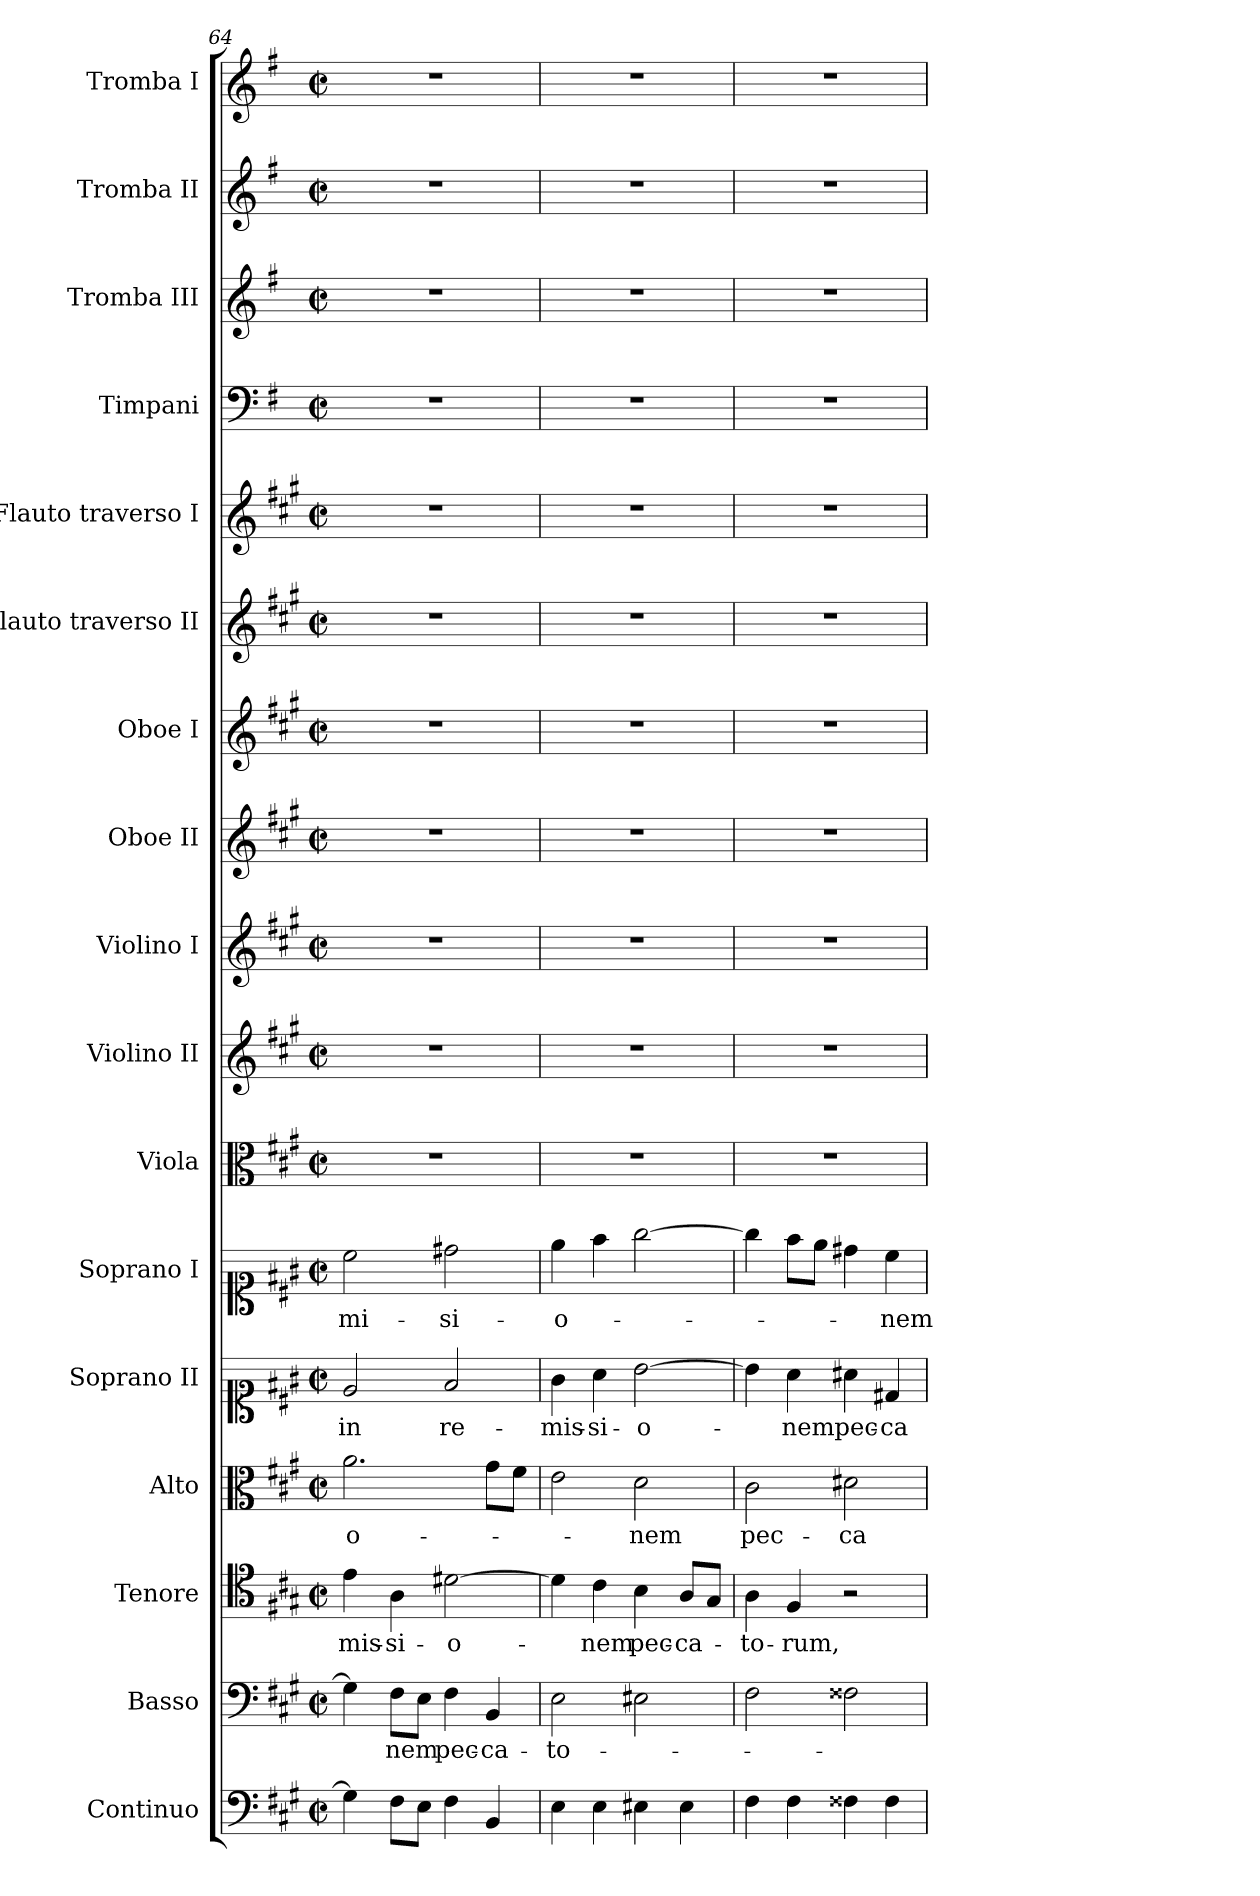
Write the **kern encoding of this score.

**kern	**kern	**text	**kern	**text	**kern	**text	**kern	**text	**kern	**text	**kern	**kern	**kern	**kern	**kern	**kern	**kern	**kern	**kern	**kern	**kern
*part17	*part16	*part16	*part15	*part15	*part14	*part14	*part13	*part13	*part12	*part12	*part11	*part10	*part9	*part8	*part7	*part6	*part5	*part4	*part3	*part2	*part1
*staff17	*staff16	*staff16	*staff15	*staff15	*staff14	*staff14	*staff13	*staff13	*staff12	*staff12	*staff11	*staff10	*staff9	*staff8	*staff7	*staff6	*staff5	*staff4	*staff3	*staff2	*staff1
*I"Continuo	*I"Basso	*	*I"Tenore	*	*I"Alto	*	*I"Soprano II	*	*I"Soprano I	*	*I"Viola	*I"Violino II	*I"Violino I	*I"Oboe II	*I"Oboe I	*I"Flauto traverso II	*I"Flauto traverso I	*I"Timpani	*I"Tromba III	*I"Tromba II	*I"Tromba I
*I'Cont.	*I'B.	*	*I'T.	*	*I'A.	*	*I'S. II	*	*I'S. I	*	*I'Vla.	*I'Vln. II	*I'Vln. I	*I'Ob. II	*I'Ob. I	*I'Fl. trv. II	*I'Fl. trv. I	*I'Timp.	*I'Tr. III	*I'Tr. II	*I'Tr. I
*clefF4	*clefF4	*	*clefC4	*	*clefC3	*	*clefC1	*	*clefC1	*	*clefC3	*clefG2	*clefG2	*clefG2	*clefG2	*clefG2	*clefG2	*clefF4	*clefG2	*clefG2	*clefG2
*	*	*	*	*	*	*	*	*	*	*	*	*	*	*	*	*	*	*ITrd-1c-2	*ITrd-1c-2	*ITrd-1c-2	*ITrd-1c-2
*k[f#c#g#]	*k[f#c#g#]	*	*k[f#c#g#]	*	*k[f#c#g#]	*	*k[f#c#g#]	*	*k[f#c#g#]	*	*k[f#c#g#]	*k[f#c#g#]	*k[f#c#g#]	*k[f#c#g#]	*k[f#c#g#]	*k[f#c#g#]	*k[f#c#g#]	*k[f#c#g#]	*k[f#c#g#]	*k[f#c#g#]	*k[f#c#g#]
*M2/2	*M2/2	*	*M2/2	*	*M2/2	*	*M2/2	*	*M2/2	*	*M2/2	*M2/2	*M2/2	*M2/2	*M2/2	*M2/2	*M2/2	*M2/2	*M2/2	*M2/2	*M2/2
*met(c|)	*met(c|)	*	*met(c|)	*	*met(c|)	*	*met(c|)	*	*met(c|)	*	*met(c|)	*met(c|)	*met(c|)	*met(c|)	*met(c|)	*met(c|)	*met(c|)	*met(c|)	*met(c|)	*met(c|)	*met(c|)
=64	=64	=64	=64	=64	=64	=64	=64	=64	=64	=64	=64	=64	=64	=64	=64	=64	=64	=64	=64	=64	=64
4G#\]	4G#\]	.	4e\	-mis-	2.a\	-o-	2e/	in	2cc#\	-mi-	1r	1r	1r	1r	1r	1r	1r	1r	1r	1r	1r
8F#\L	8F#\L	-nem	4A\	-si-	.	.	.	.	.	.	.	.	.	.	.	.	.	.	.	.	.
8E\J	8E\J	.	.	.	.	.	.	.	.	.	.	.	.	.	.	.	.	.	.	.	.
4F#\	4F#\	pec-	[2d#X\	-o-	.	.	2f#/	re-	2dd#X\	-si-	.	.	.	.	.	.	.	.	.	.	.
4BB/	4BB/	-ca-	.	.	8g#\L	.	.	.	.	.	.	.	.	.	.	.	.	.	.	.	.
.	.	.	.	.	8f#\J	.	.	.	.	.	.	.	.	.	.	.	.	.	.	.	.
=65	=65	=65	=65	=65	=65	=65	=65	=65	=65	=65	=65	=65	=65	=65	=65	=65	=65	=65	=65	=65	=65
4E\	2E\	-to-	4d#\]	.	2e\	.	4g#\	-mis-	4ee\	-o-	1r	1r	1r	1r	1r	1r	1r	1r	1r	1r	1r
4E\	.	.	4c#\	-nem	.	.	4a\	-si-	4ff#\	.	.	.	.	.	.	.	.	.	.	.	.
4E#X\	2E#X\	.	4B\	pec-	2d\	-nem	[2b\	-o-	[2gg#\	.	.	.	.	.	.	.	.	.	.	.	.
4E#\	.	.	8A/L	-ca-	.	.	.	.	.	.	.	.	.	.	.	.	.	.	.	.	.
.	.	.	8G#/J	.	.	.	.	.	.	.	.	.	.	.	.	.	.	.	.	.	.
=66	=66	=66	=66	=66	=66	=66	=66	=66	=66	=66	=66	=66	=66	=66	=66	=66	=66	=66	=66	=66	=66
4F#\	2F#\	.	4A\	-to-	2c#\	pec-	4b\]	.	4gg#\]	.	1r	1r	1r	1r	1r	1r	1r	1r	1r	1r	1r
4F#\	.	.	4F#/	-rum,	.	.	4a\	-nem	8ff#\L	.	.	.	.	.	.	.	.	.	.	.	.
.	.	.	.	.	.	.	.	.	8ee\J	.	.	.	.	.	.	.	.	.	.	.	.
4F##X\	2F##X\	.	2r	.	2d#X\	-ca-	4a#X\	pec-	4dd#X\	.	.	.	.	.	.	.	.	.	.	.	.
4F##\	.	.	.	.	.	.	4d#X/	-ca-	4cc#\	-nem	.	.	.	.	.	.	.	.	.	.	.
=	=	=	=	=	=	=	=	=	=	=	=	=	=	=	=	=	=	=	=	=	=
*-	*-	*-	*-	*-	*-	*-	*-	*-	*-	*-	*-	*-	*-	*-	*-	*-	*-	*-	*-	*-	*-
